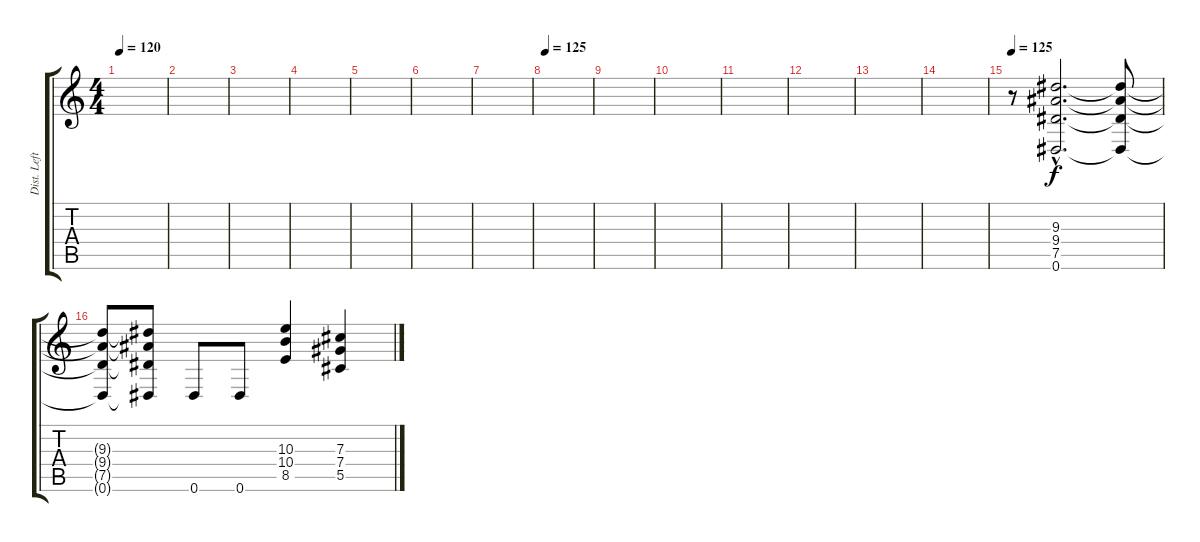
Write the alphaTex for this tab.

\track ("Dist. Left" "Dist. Left") {instrument distortionguitar}
\staff {score tabs}
\tuning (Eb4 Bb3 Gb3 Db3 Ab2 Eb2) {hide}
\ts (4 4)
\tempo 120
\clef g2
\ks c
|
|
|
|
|
|
|
\tempo 125
|
|
|
|
|
|
|
\tempo 125
r.8 (9.3{hac} 9.4{hac} 7.5{hac} 0.6{hac}).2{d} (9.3{t} 9.4{t} 7.5{t} 0.6{t}).8 |
(9.3{t} 9.4{t} 7.5{t} 0.6{t}).8 (9.3{t} 9.4{t} 7.5{t} 0.6{t}).8 0.6.8 0.6.8 (10.3 10.4 8.5).4 (7.3 7.4 5.5).4
